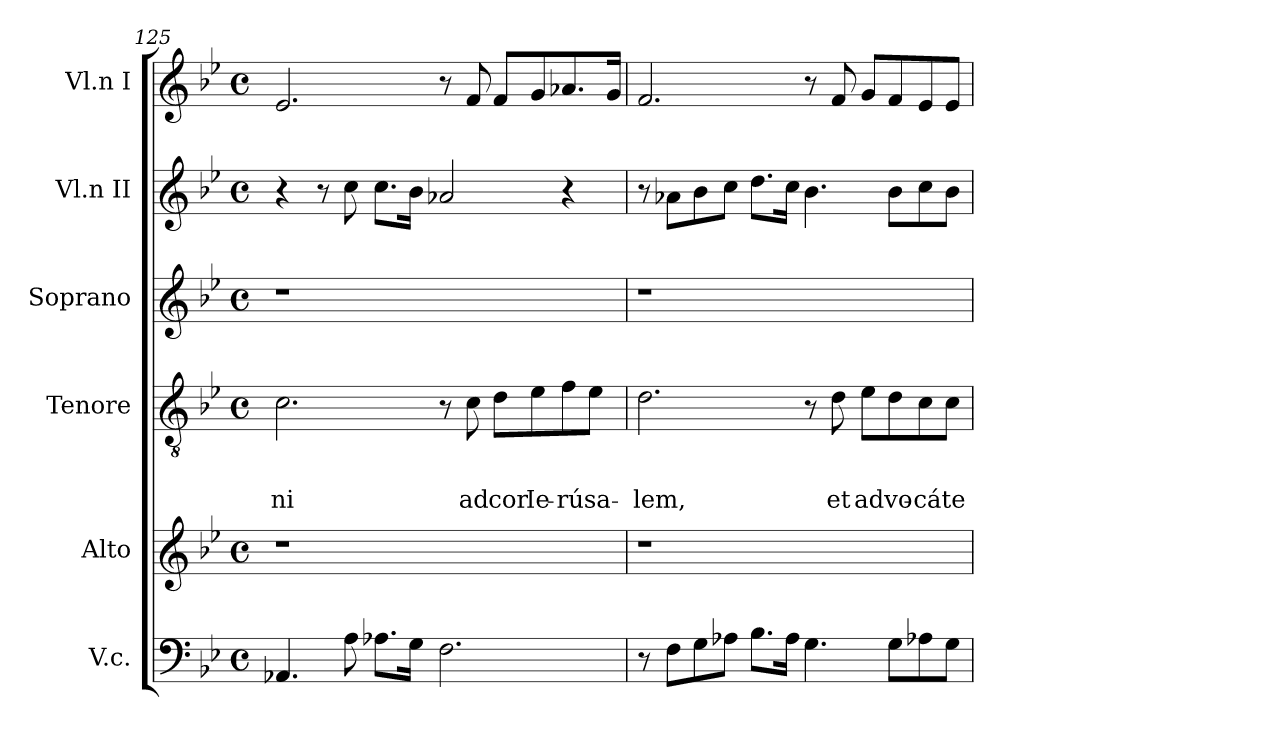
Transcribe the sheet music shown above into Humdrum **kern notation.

**kern	**kern	**kern	**text	**text	**text	**kern	**kern	**kern
*part6	*part5	*part4	*part4	*part4	*part4	*part3	*part2	*part1
*staff6	*staff5	*staff4	*staff4	*staff4	*staff4	*staff3	*staff2	*staff1
*I"V.c.	*I"Alto	*I"Tenore	*	*	*	*I"Soprano	*I"Vl.n II	*I"Vl.n I
*I'V.c.	*I'Alto	*I'Tenore	*	*	*	*I'Soprano	*I'Vl.n II	*I'Vl.n I
*clefF4	*clefG2	*clefGv2	*	*	*	*clefG2	*clefG2	*clefG2
*k[b-e-]	*k[b-e-]	*k[b-e-]	*	*	*	*k[b-e-]	*k[b-e-]	*k[b-e-]
*B-:	*B-:	*B-:	*	*	*	*B-:	*B-:	*B-:
*M4/4	*M4/4	*M4/4	*	*	*	*M4/4	*M4/4	*M4/4
*met(c)	*met(c)	*met(c)	*	*	*	*met(c)	*met(c)	*met(c)
=125	=125	=125	=125	=125	=125	=125	=125	=125
!	!	!	!	!	!LO:LY:b	!	!	!
4.AA-X/	1r	2.c\	.	.	-ni	1r	4r	2.e-/
.	.	.	.	.	.	.	8r	.
8A\	.	.	.	.	.	.	8cc\	.
8.A-X\L	.	.	.	.	.	.	8.cc\L	.
16G\Jk	.	.	.	.	.	.	16b-\Jk	.
2.F\	.	8r	.	.	.	.	2a-X/	8r
!	!	!	!	!	!LO:LY:b	!	!	!
.	.	8c\	.	.	ad	.	.	8f/
!	!	!	!	!	!LO:LY:b	!	!	!
.	2ryy	8d\L	.	.	cor	2ryy	.	8f/L
!	!	!	!	!	!LO:LY:b	!	!	!
.	.	8e-\	.	.	Ie-	.	.	8g/
!	!	!	!	!	!LO:LY:b	!	!	!
.	.	8f\	.	.	-rúsa-	.	4r	8.a-X/
.	.	8e-\J	.	.	.	.	.	.
.	.	.	.	.	.	.	.	16g/Jk
=126	=126	=126	=126	=126	=126	=126	=126	=126
!	!	!	!	!	!LO:LY:b	!	!	!
8r	1r	2.d\	.	.	-lem,	1r	8r	2.f/
8F\L	.	.	.	.	.	.	8a-X\L	.
8G\	.	.	.	.	.	.	8b-\	.
8A-X\J	.	.	.	.	.	.	8cc\J	.
8.B-\L	.	.	.	.	.	.	8.dd\L	.
16A-\Jk	.	.	.	.	.	.	16cc\Jk	.
4.G\	.	8r	.	.	.	.	4.b-\	8r
!	!	!	!	!	!LO:LY:b	!	!	!
.	.	8d\	.	.	et	.	.	8f/
!	!	!	!	!	!LO:LY:b	!	!	!
.	2ryy	8e-\L	.	.	advo-	2ryy	.	8g/L
8G\L	.	8d\	.	.	.	.	8b-\L	8f/
!	!	!	!	!	!LO:LY:b	!	!	!
8A-X\	.	8c\	.	.	-cáte	.	8cc\	8e-/
8G\J	.	8c\J	.	.	.	.	8b-\J	8e-/J
=	=	=	=	=	=	=	=	=
*-	*-	*-	*-	*-	*-	*-	*-	*-
